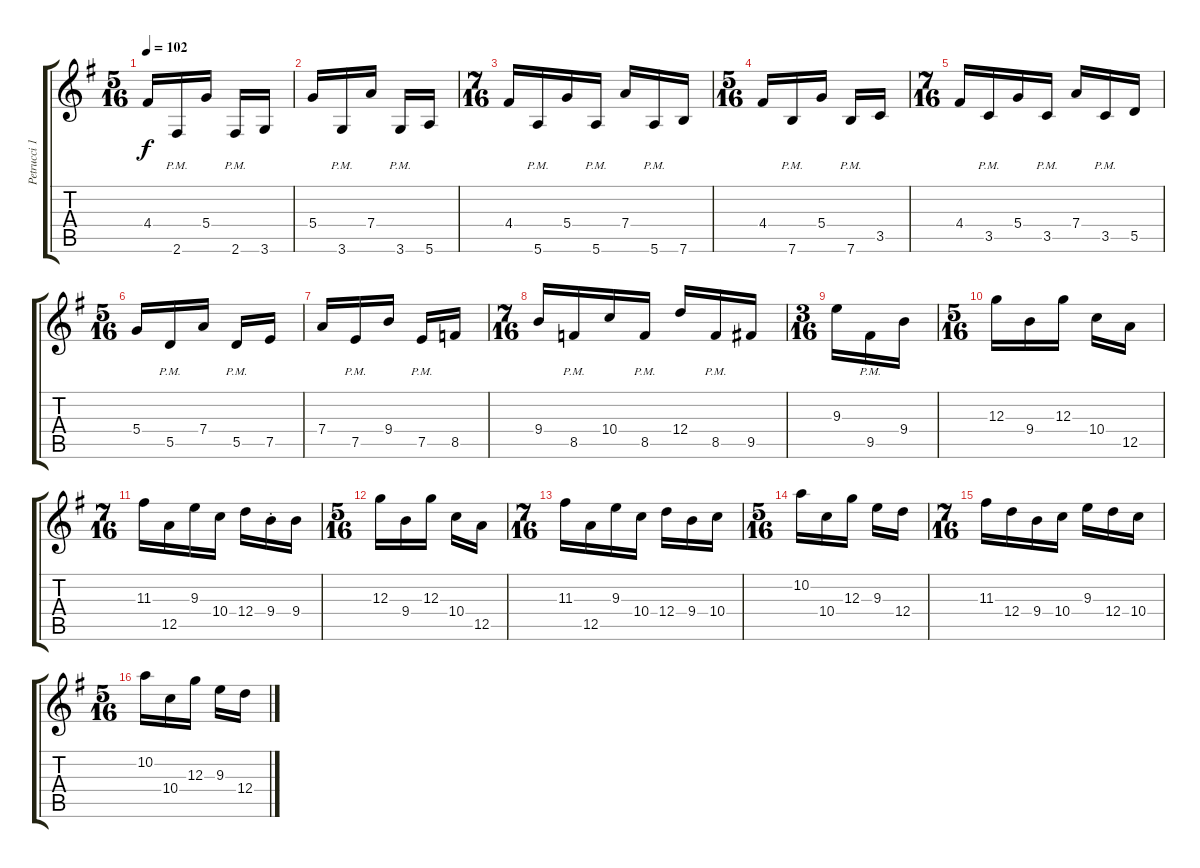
\track ("Petrucci 1" "Petrucci 1") {instrument overdrivenguitar}
\staff {score tabs}
\tuning (E4 B3 G3 D3 A2 E2) {hide}
\ts (5 16)
\tempo 102
\clef g2
\ks eminor
4.4.16{dy f} 2.6{pm}.16 5.4.16 2.6{pm}.16 3.6.16 |
5.4.16 3.6{pm}.16 7.4.16 3.6{pm}.16 5.6.16 |
\ts (7 16)
4.4.16 5.6{pm}.16 5.4.16 5.6{pm}.16 7.4.16 5.6{pm}.16 7.6.16 |
\ts (5 16)
4.4.16 7.6{pm}.16 5.4.16 7.6{pm}.16 3.5.16 |
\ts (7 16)
4.4.16 3.5{pm}.16 5.4.16 3.5{pm}.16 7.4.16 3.5{pm}.16 5.5.16 |
\ts (5 16)
5.4.16 5.5{pm}.16 7.4.16 5.5{pm}.16 7.5.16 |
7.4.16 7.5{pm}.16 9.4.16 7.5{pm}.16 8.5.16 |
\ts (7 16)
9.4.16 8.5{pm}.16 10.4.16 8.5{pm}.16 12.4.16 8.5{pm}.16 9.5.16 |
\ts (3 16)
9.3.16 9.5{pm}.16 9.4.16 |
\ts (5 16)
12.3.16 9.4.16 12.3.16 10.4.16 12.5.16 |
\ts (7 16)
11.3.16 12.5.16 9.3.16 10.4.16 12.4.16 9.4{st}.16 9.4.16 |
\ts (5 16)
12.3.16 9.4.16 12.3.16 10.4.16 12.5.16 |
\ts (7 16)
11.3.16 12.5.16 9.3.16 10.4.16 12.4.16 9.4.16 10.4.16 |
\ts (5 16)
10.2.16 10.4.16 12.3.16 9.3.16 12.4.16 |
\ts (7 16)
11.3.16 12.4.16 9.4.16 10.4.16 9.3.16 12.4.16 10.4.16 |
\ts (5 16)
10.2.16 10.4.16 12.3.16 9.3.16 12.4.16
